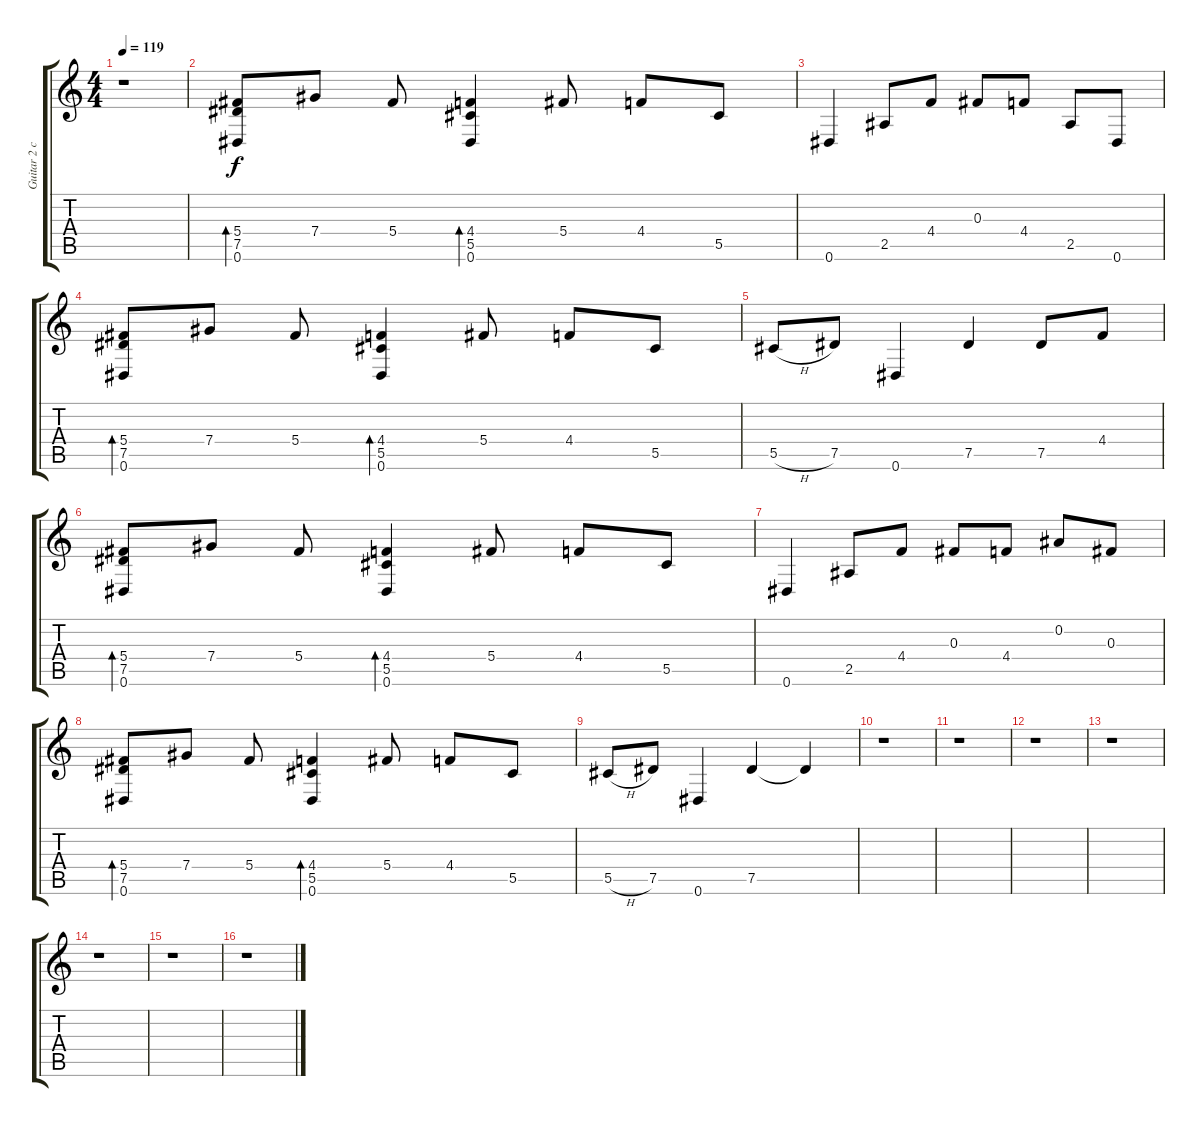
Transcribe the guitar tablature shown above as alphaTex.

\track ("Guitar 2 clean" "Guitar 2 c") {instrument acousticguitarsteel}
\staff {score tabs}
\tuning (Eb4 Bb3 Gb3 Db3 Ab2 Eb2) {hide}
\ts (4 4)
\tempo 119
\clef g2
\ks c
r.1{dy f} |
(5.4 7.5 0.6).8{bd 480} 7.4.8 5.4.8 (4.4 5.5 0.6).4{bd 480} 5.4.8 4.4.8 5.5.8 |
0.6.4 2.5.8 4.4.8 0.3.8 4.4.8 2.5.8 0.6.8 |
(5.4 7.5 0.6).8{bd 480} 7.4.8 5.4.8 (4.4 5.5 0.6).4{bd 480} 5.4.8 4.4.8 5.5.8 |
5.5{h}.8 7.5.8 0.6.4 7.5.4 7.5.8 4.4.8 |
(5.4 7.5 0.6).8{bd 480} 7.4.8 5.4.8 (4.4 5.5 0.6).4{bd 480} 5.4.8 4.4.8 5.5.8 |
0.6.4 2.5.8 4.4.8 0.3.8 4.4.8 0.2.8 0.3.8 |
(5.4 7.5 0.6).8{bd 480} 7.4.8 5.4.8 (4.4 5.5 0.6).4{bd 480} 5.4.8 4.4.8 5.5.8 |
5.5{h}.8 7.5.8 0.6.4 7.5.4 7.5{t}.4 |
r.1 |
r.1 |
r.1 |
r.1 |
r.1 |
r.1 |
r.1
